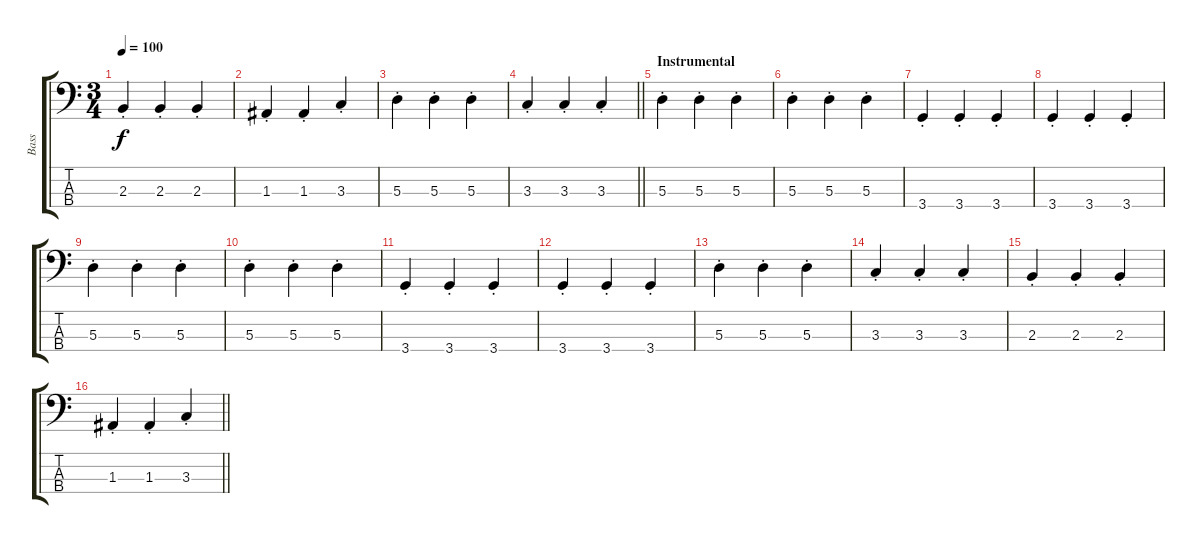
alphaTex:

\track ("Bass" "Bass") {instrument electricbassfinger}
\staff {score tabs}
\tuning (G2 D2 A1 E1) {hide}
\ts (3 4)
\tempo 100
\clef f4
\ks c
2.3{st}.4{dy f} 2.3{st}.4 2.3{st}.4 |
1.3{st}.4 1.3{st}.4 3.3{st}.4 |
5.3{st}.4 5.3{st}.4 5.3{st}.4 |
\barLineRight lightlight
3.3{st}.4 3.3{st}.4 3.3{st}.4 |
\section ("" "Instrumental")
5.3{st}.4 5.3{st}.4 5.3{st}.4 |
5.3{st}.4 5.3{st}.4 5.3{st}.4 |
3.4{st}.4 3.4{st}.4 3.4{st}.4 |
3.4{st}.4 3.4{st}.4 3.4{st}.4 |
5.3{st}.4 5.3{st}.4 5.3{st}.4 |
5.3{st}.4 5.3{st}.4 5.3{st}.4 |
3.4{st}.4 3.4{st}.4 3.4{st}.4 |
3.4{st}.4 3.4{st}.4 3.4{st}.4 |
5.3{st}.4 5.3{st}.4 5.3{st}.4 |
3.3{st}.4 3.3{st}.4 3.3{st}.4 |
2.3{st}.4 2.3{st}.4 2.3{st}.4 |
\barLineRight lightlight
1.3{st}.4 1.3{st}.4 3.3{st}.4
